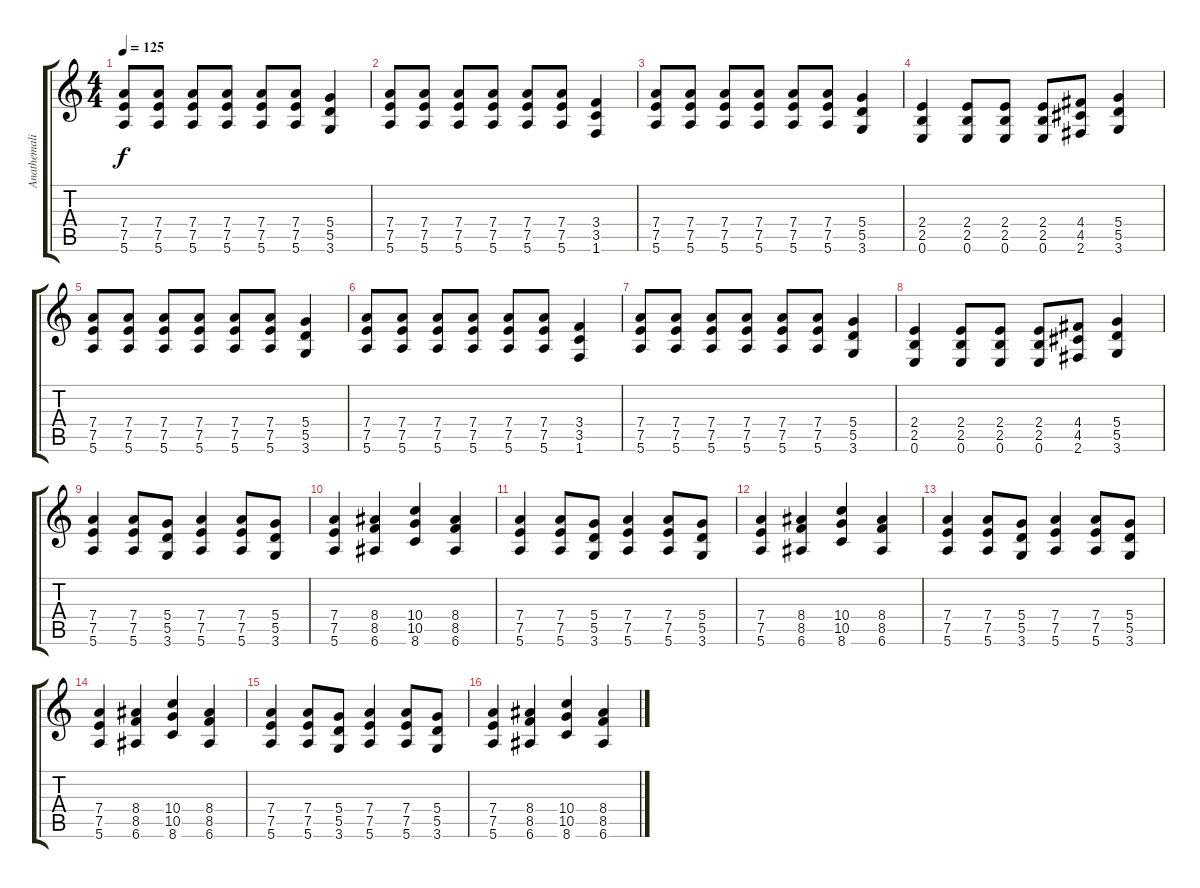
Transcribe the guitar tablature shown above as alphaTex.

\track ("Anathemalignant" "Anathemali") {instrument distortionguitar}
\staff {score tabs}
\tuning (E4 B3 G3 D3 A2 E2) {hide}
\ts (4 4)
\tempo 125
\clef g2
\ks c
(7.4 7.5 5.6).8{dy f} (7.4 7.5 5.6).8 (7.4 7.5 5.6).8 (7.4 7.5 5.6).8 (7.4 7.5 5.6).8 (7.4 7.5 5.6).8 (5.4 5.5 3.6).4 |
(7.4 7.5 5.6).8 (7.4 7.5 5.6).8 (7.4 7.5 5.6).8 (7.4 7.5 5.6).8 (7.4 7.5 5.6).8 (7.4 7.5 5.6).8 (3.4 3.5 1.6).4 |
(7.4 7.5 5.6).8 (7.4 7.5 5.6).8 (7.4 7.5 5.6).8 (7.4 7.5 5.6).8 (7.4 7.5 5.6).8 (7.4 7.5 5.6).8 (5.4 5.5 3.6).4 |
(2.4 2.5 0.6).4 (2.4 2.5 0.6).8 (2.4 2.5 0.6).8 (2.4 2.5 0.6).8 (4.4 4.5 2.6).8 (5.4 5.5 3.6).4 |
(7.4 7.5 5.6).8 (7.4 7.5 5.6).8 (7.4 7.5 5.6).8 (7.4 7.5 5.6).8 (7.4 7.5 5.6).8 (7.4 7.5 5.6).8 (5.4 5.5 3.6).4 |
(7.4 7.5 5.6).8 (7.4 7.5 5.6).8 (7.4 7.5 5.6).8 (7.4 7.5 5.6).8 (7.4 7.5 5.6).8 (7.4 7.5 5.6).8 (3.4 3.5 1.6).4 |
(7.4 7.5 5.6).8 (7.4 7.5 5.6).8 (7.4 7.5 5.6).8 (7.4 7.5 5.6).8 (7.4 7.5 5.6).8 (7.4 7.5 5.6).8 (5.4 5.5 3.6).4 |
(2.4 2.5 0.6).4 (2.4 2.5 0.6).8 (2.4 2.5 0.6).8 (2.4 2.5 0.6).8 (4.4 4.5 2.6).8 (5.4 5.5 3.6).4 |
(7.4 7.5 5.6).4 (7.4 7.5 5.6).8 (5.4 5.5 3.6).8 (7.4 7.5 5.6).4 (7.4 7.5 5.6).8 (5.4 5.5 3.6).8 |
(7.4 7.5 5.6).4 (8.4 8.5 6.6).4 (10.4 10.5 8.6).4 (8.4 8.5 6.6).4 |
(7.4 7.5 5.6).4 (7.4 7.5 5.6).8 (5.4 5.5 3.6).8 (7.4 7.5 5.6).4 (7.4 7.5 5.6).8 (5.4 5.5 3.6).8 |
(7.4 7.5 5.6).4 (8.4 8.5 6.6).4 (10.4 10.5 8.6).4 (8.4 8.5 6.6).4 |
(7.4 7.5 5.6).4 (7.4 7.5 5.6).8 (5.4 5.5 3.6).8 (7.4 7.5 5.6).4 (7.4 7.5 5.6).8 (5.4 5.5 3.6).8 |
(7.4 7.5 5.6).4 (8.4 8.5 6.6).4 (10.4 10.5 8.6).4 (8.4 8.5 6.6).4 |
(7.4 7.5 5.6).4 (7.4 7.5 5.6).8 (5.4 5.5 3.6).8 (7.4 7.5 5.6).4 (7.4 7.5 5.6).8 (5.4 5.5 3.6).8 |
(7.4 7.5 5.6).4 (8.4 8.5 6.6).4 (10.4 10.5 8.6).4 (8.4 8.5 6.6).4
